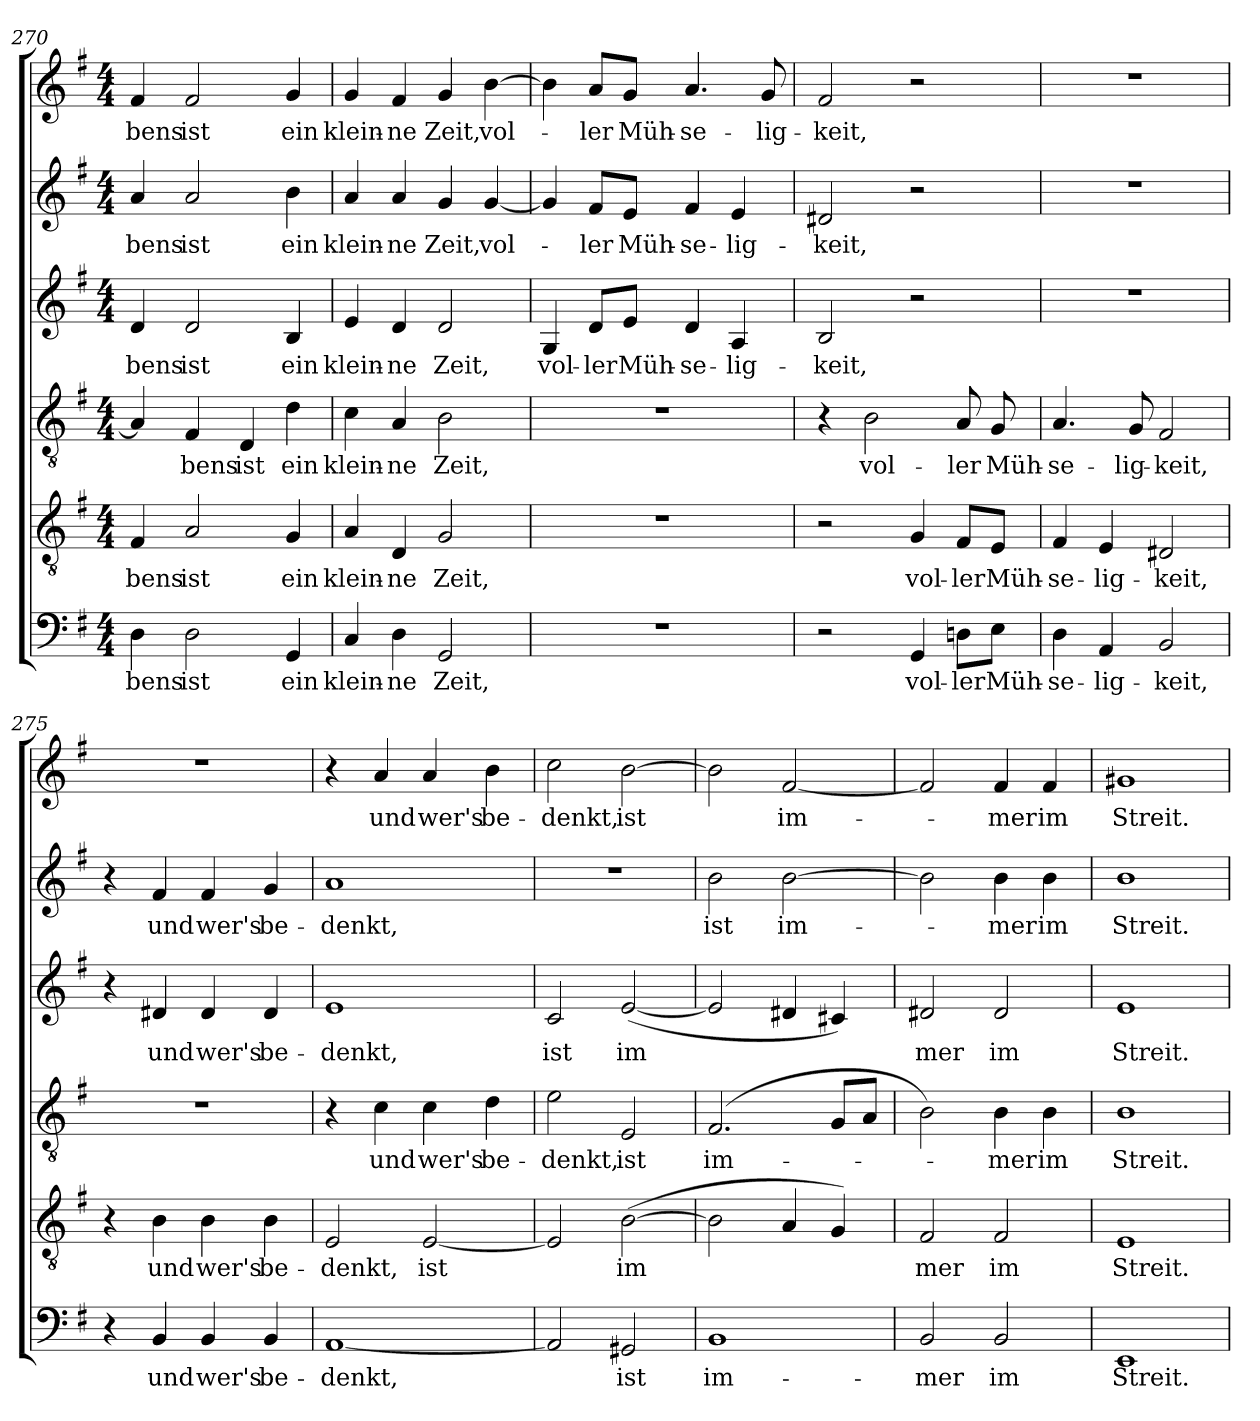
**kern	**text	**kern	**text	**kern	**text	**kern	**text	**kern	**text	**kern	**text
*part6	*part6	*part5	*part5	*part4	*part4	*part3	*part3	*part2	*part2	*part1	*part1
*staff6	*staff6	*staff5	*staff5	*staff4	*staff4	*staff3	*staff3	*staff2	*staff2	*staff1	*staff1
!!LO:PB:g=z
*clefF4	*	*clefGv2	*	*clefGv2	*	*clefG2	*	*clefG2	*	*clefG2	*
*k[f#]	*	*k[f#]	*	*k[f#]	*	*k[f#]	*	*k[f#]	*	*k[f#]	*
*G:	*	*G:	*	*G:	*	*G:	*	*G:	*	*G:	*
*M4/4	*	*M4/4	*	*M4/4	*	*M4/4	*	*M4/4	*	*M4/4	*
=270	=270	=270	=270	=270	=270	=270	=270	=270	=270	=270	=270
!	!LO:LY:b	!	!LO:LY:b	!	!	!	!LO:LY:b	!	!LO:LY:b	!	!LO:LY:b
4D\	-bens	4F#/	-bens	4A/]	.	4d/	-bens	4a/	-bens	4f#/	-bens
!	!LO:LY:b	!	!LO:LY:b	!	!LO:LY:b	!	!LO:LY:b	!	!LO:LY:b	!	!LO:LY:b
2D\	ist	2A/	ist	4F#/	-bens	2d/	ist	2a/	ist	2f#/	ist
!	!	!	!	!	!LO:LY:b	!	!	!	!	!	!
.	.	.	.	4D/	ist	.	.	.	.	.	.
!	!LO:LY:b	!	!LO:LY:b	!	!LO:LY:b	!	!LO:LY:b	!	!LO:LY:b	!	!LO:LY:b
4GG/	ein	4G/	ein	4d\	ein	4B/	ein	4b\	ein	4g/	ein
=271	=271	=271	=271	=271	=271	=271	=271	=271	=271	=271	=271
!	!LO:LY:b	!	!LO:LY:b	!	!LO:LY:b	!	!LO:LY:b	!	!LO:LY:b	!	!LO:LY:b
4C/	klein-	4A/	klein-	4c\	klein-	4e/	klein-	4a/	klein-	4g/	klein-
!	!LO:LY:b	!	!LO:LY:b	!	!LO:LY:b	!	!LO:LY:b	!	!LO:LY:b	!	!LO:LY:b
4D\	-ne	4D/	-ne	4A/	-ne	4d/	-ne	4a/	-ne	4f#/	-ne
!	!LO:LY:b	!	!LO:LY:b	!	!LO:LY:b	!	!LO:LY:b	!	!LO:LY:b	!	!LO:LY:b
2GG/	Zeit,	2G/	Zeit,	2B\	Zeit,	2d/	Zeit,	4g/	Zeit,	4g/	Zeit,
!	!	!	!	!	!	!	!	!	!LO:LY:b	!	!LO:LY:b
.	.	.	.	.	.	.	.	[4g/	vol-	[4b\	vol-
=272	=272	=272	=272	=272	=272	=272	=272	=272	=272	=272	=272
!	!	!	!	!	!	!	!LO:LY:b	!	!	!	!
1r	.	1r	.	1r	.	4G/	vol-	4g/]	.	4b\]	.
!	!	!	!	!	!	!	!LO:LY:b	!	!LO:LY:b	!	!LO:LY:b
.	.	.	.	.	.	8d/L	-ler	8f#/L	-ler	8a/L	-ler
!	!	!	!	!	!	!	!LO:LY:b	!	!LO:LY:b	!	!LO:LY:b
.	.	.	.	.	.	8e/J	Müh-	8e/J	Müh-	8g/J	Müh-
!	!	!	!	!	!	!	!LO:LY:b	!	!LO:LY:b	!	!LO:LY:b
.	.	.	.	.	.	4d/	-se-	4f#/	-se-	4.a/	-se-
!	!	!	!	!	!	!	!LO:LY:b	!	!LO:LY:b	!	!
.	.	.	.	.	.	4A/	-lig-	4e/	-lig-	.	.
!	!	!	!	!	!	!	!	!	!	!	!LO:LY:b
.	.	.	.	.	.	.	.	.	.	8g/	-lig-
=273	=273	=273	=273	=273	=273	=273	=273	=273	=273	=273	=273
!	!	!	!	!	!	!	!LO:LY:b	!	!LO:LY:b	!	!LO:LY:b
2r	.	2r	.	4r	.	2B/	-keit,	2d#X/	-keit,	2f#/	-keit,
!	!	!	!	!	!LO:LY:b	!	!	!	!	!	!
.	.	.	.	2B\	vol-	.	.	.	.	.	.
!	!LO:LY:b	!	!LO:LY:b	!	!	!	!	!	!	!	!
4GG/	vol-	4G/	vol-	.	.	2r	.	2r	.	2r	.
!	!LO:LY:b	!	!LO:LY:b	!	!LO:LY:b	!	!	!	!	!	!
8Dn\L	-ler	8F#/L	-ler	8A/	-ler	.	.	.	.	.	.
!	!LO:LY:b	!	!LO:LY:b	!	!LO:LY:b	!	!	!	!	!	!
8E\J	Müh-	8E/J	Müh-	8G/	Müh-	.	.	.	.	.	.
=274	=274	=274	=274	=274	=274	=274	=274	=274	=274	=274	=274
!	!LO:LY:b	!	!LO:LY:b	!	!LO:LY:b	!	!	!	!	!	!
4D\	-se-	4F#/	-se-	4.A/	-se-	1r	.	1r	.	1r	.
!	!LO:LY:b	!	!LO:LY:b	!	!	!	!	!	!	!	!
4AA/	-lig-	4E/	-lig-	.	.	.	.	.	.	.	.
!	!	!	!	!	!LO:LY:b	!	!	!	!	!	!
.	.	.	.	8G/	-lig-	.	.	.	.	.	.
!	!LO:LY:b	!	!LO:LY:b	!	!LO:LY:b	!	!	!	!	!	!
2BB/	-keit,	2D#X/	-keit,	2F#/	-keit,	.	.	.	.	.	.
!!LO:LB:g=z
=275	=275	=275	=275	=275	=275	=275	=275	=275	=275	=275	=275
4r	.	4r	.	1r	.	4r	.	4r	.	1r	.
!	!LO:LY:b	!	!LO:LY:b	!	!	!	!LO:LY:b	!	!LO:LY:b	!	!
4BB/	und	4B\	und	.	.	4d#X/	und	4f#/	und	.	.
!	!LO:LY:b	!	!LO:LY:b	!	!	!	!LO:LY:b	!	!LO:LY:b	!	!
4BB/	wer's	4B\	wer's	.	.	4d#/	wer's	4f#/	wer's	.	.
!	!LO:LY:b	!	!LO:LY:b	!	!	!	!LO:LY:b	!	!LO:LY:b	!	!
4BB/	be-	4B\	be-	.	.	4d#/	be-	4g/	be-	.	.
=276	=276	=276	=276	=276	=276	=276	=276	=276	=276	=276	=276
!	!LO:LY:b	!	!LO:LY:b	!	!	!	!LO:LY:b	!	!LO:LY:b	!	!
[1AA	-denkt,	2E/	-denkt,	4r	.	1e	-denkt,	1a	-denkt,	4r	.
!	!	!	!	!	!LO:LY:b	!	!	!	!	!	!LO:LY:b
.	.	.	.	4c\	und	.	.	.	.	4a/	und
!	!	!	!LO:LY:b	!	!LO:LY:b	!	!	!	!	!	!LO:LY:b
.	.	[2E/	ist	4c\	wer's	.	.	.	.	4a/	wer's
!	!	!	!	!	!LO:LY:b	!	!	!	!	!	!LO:LY:b
.	.	.	.	4d\	be-	.	.	.	.	4b\	be-
=277	=277	=277	=277	=277	=277	=277	=277	=277	=277	=277	=277
!	!	!	!	!	!LO:LY:b	!	!LO:LY:b	!	!	!	!LO:LY:b
2AA/]	.	2E/]	.	2e\	-denkt,	2c/	ist	1r	.	2cc\	-denkt,
!	!LO:LY:b	!	!LO:LY:b	!	!LO:LY:b	!	!LO:LY:b	!	!	!	!LO:LY:b
2GG#X/	ist	(<[2B\	im	2E/	ist	(<[2e/	im	.	.	[2b\	ist
=278	=278	=278	=278	=278	=278	=278	=278	=278	=278	=278	=278
!	!LO:LY:b	!	!	!	!LO:LY:b	!	!	!	!LO:LY:b	!	!
1BB	im-	2B\]	.	(<2.F#/	im-	2e/]	.	2b\	ist	2b\]	.
!	!	!	!	!	!	!	!	!	!LO:LY:b	!	!LO:LY:b
.	.	4A/	.	.	.	4d#X/	.	[2b\	im-	[2f#/	im-
.	.	4G/)	.	8G/L	.	4c#X/)	.	.	.	.	.
.	.	.	.	8A/J	.	.	.	.	.	.	.
=279	=279	=279	=279	=279	=279	=279	=279	=279	=279	=279	=279
!	!LO:LY:b	!	!LO:LY:b	!	!	!	!LO:LY:b	!	!	!	!
2BB/	-mer	2F#/	mer	2B\)	.	2d#X/	mer	2b\]	.	2f#/]	.
!	!LO:LY:b	!	!LO:LY:b	!	!LO:LY:b	!	!LO:LY:b	!	!LO:LY:b	!	!LO:LY:b
2BB/	im	2F#/	im	4B\	-mer	2d#/	im	4b\	-mer	4f#/	-mer
!	!	!	!	!	!LO:LY:b	!	!	!	!LO:LY:b	!	!LO:LY:b
.	.	.	.	4B\	im	.	.	4b\	im	4f#/	im
=280	=280	=280	=280	=280	=280	=280	=280	=280	=280	=280	=280
!	!LO:LY:b	!	!LO:LY:b	!	!LO:LY:b	!	!LO:LY:b	!	!LO:LY:b	!	!LO:LY:b
1EE	Streit.	1E	Streit.	1B	Streit.	1e	Streit.	1b	Streit.	1g#X	Streit.
=	=	=	=	=	=	=	=	=	=	=	=
*-	*-	*-	*-	*-	*-	*-	*-	*-	*-	*-	*-
